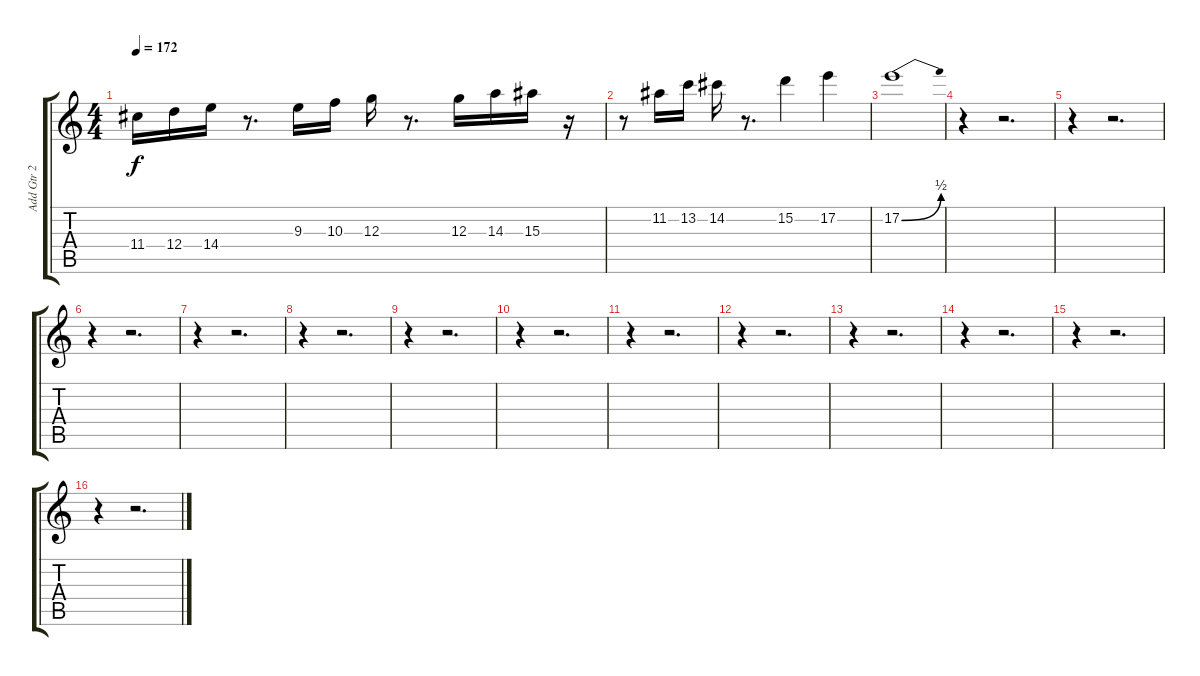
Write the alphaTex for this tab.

\track ("Add Gtr 2" "Add Gtr 2") {instrument distortionguitar}
\staff {score tabs}
\tuning (E4 B3 G3 D3 A2 E2) {hide}
\ts (4 4)
\tempo 172
\clef g2
\ks c
11.4.16{dy f} 12.4.16 14.4.16 r.8{d} 9.3.16 10.3.16 12.3.16 r.8{d} 12.3.16 14.3.16 15.3.16 r.16 |
r.8 11.2.16 13.2.16 14.2.16 r.8{d} 15.2.4 17.2.4 |
17.2{be (bend 0 0 60 2)}.1 |
r.4 r.2{d} |
r.4 r.2{d} |
r.4 r.2{d} |
r.4 r.2{d} |
r.4 r.2{d} |
r.4 r.2{d} |
r.4 r.2{d} |
r.4 r.2{d} |
r.4 r.2{d} |
r.4 r.2{d} |
r.4 r.2{d} |
r.4 r.2{d} |
r.4 r.2{d}
